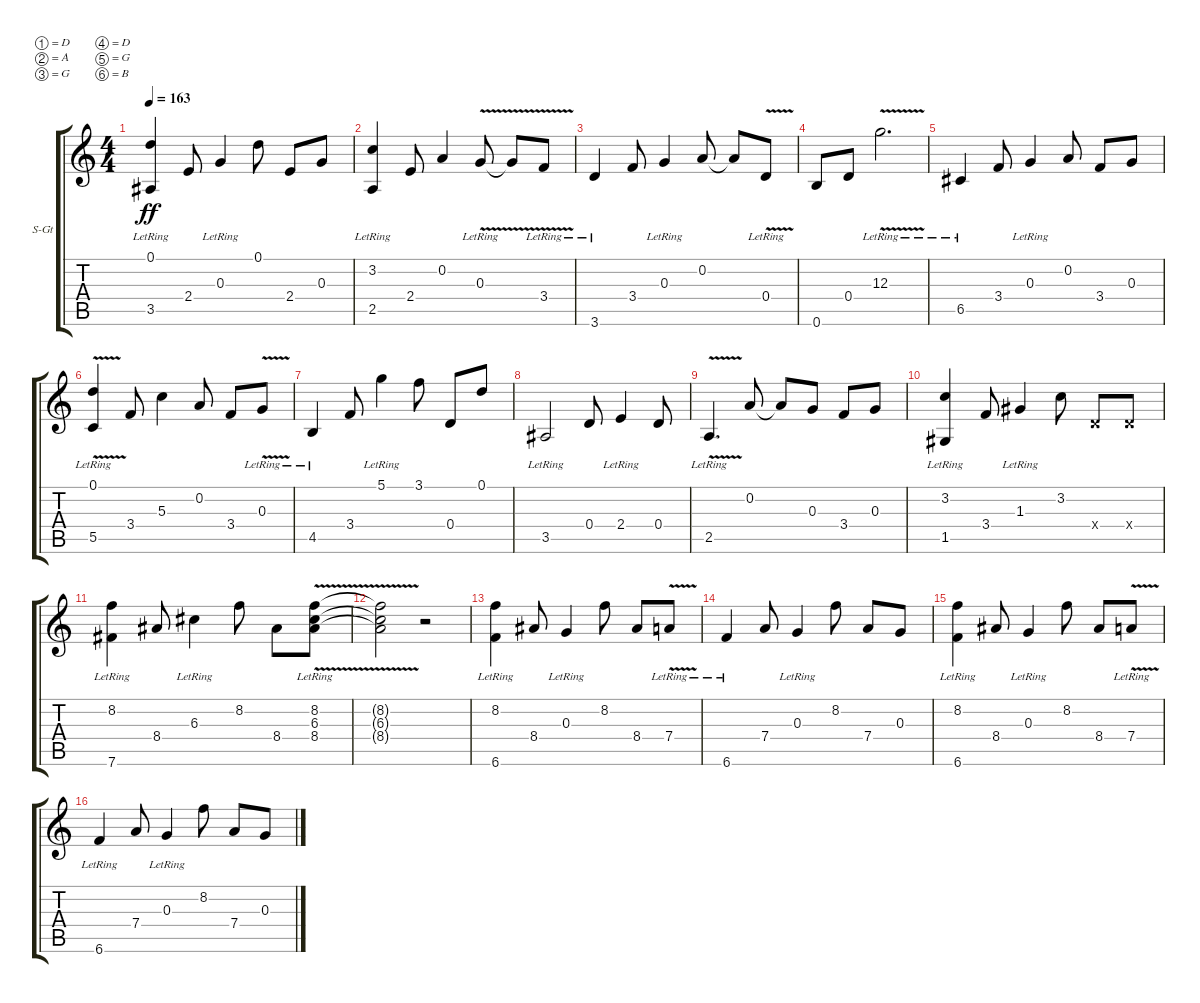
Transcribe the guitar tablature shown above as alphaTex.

\bracketExtendMode groupsimilarinstruments
\firstSystemTrackNameOrientation horizontal
\otherSystemsTrackNameOrientation horizontal
\track ("Doublage" "S-Gt") {instrument acousticgrandpiano}
\staff {score tabs}
\tuning (D4 A3 G3 D3 G2 B2)
\displaytranspose 12
\ts (4 4)
\tempo 163
\clef g2
\ks c
(0.1 3.5{lr}).4{dy ff} 2.4.8 0.3{lr}.4 0.1.8 2.4.8 0.3.8 |
(3.2{lr} 2.5).4 2.4.8 0.2.4 0.3{v lr}.8 0.3{t}.8 3.4{v lr}.8 |
3.6{lr}.4 3.4.8 0.3{lr}.4 0.2.8 0.2{t}.8 0.4{v lr}.8 |
0.6.8 0.4.8 12.3{v lr}.2{d} |
6.5{lr}.4 3.4.8 0.3{lr}.4 0.2.8 3.4.8 0.3.8 |
(0.1{v} 5.5{v lr}).4 3.4.8 5.3.4 0.2.8 3.4.8 0.3{v lr}.8 |
4.5{lr}.4 3.4.8 5.1{lr}.4 3.1.8 0.4.8 0.1.8 |
3.5{lr}.2 0.4.8 2.4{lr}.4 0.4.8 |
2.5{v lr}.4{d} 0.2.8 0.2{t}.8 0.3.8 3.4.8 0.3.8 |
(3.2 1.5{lr}).4 3.4.8 1.3{lr}.4 3.2.8 0.4{x}.8 0.4{x}.8 |
(8.2 7.6{lr}).4 8.4.8 6.3{lr}.4 8.2.8 8.4.8 (8.2{v lr} 6.3{v lr} 8.4{v lr}).8 |
(8.2{t} 6.3{t} 8.4{t}).2 r.2 |
(8.2 6.6{lr}).4 8.4.8 0.3{lr}.4 8.2.8 8.4.8 7.4{v lr}.8 |
6.6{lr}.4 7.4.8 0.3{lr}.4 8.2.8 7.4.8 0.3.8 |
(8.2 6.6{lr}).4 8.4.8 0.3{lr}.4 8.2.8 8.4.8 7.4{v lr}.8 |
6.6{lr}.4 7.4.8 0.3{lr}.4 8.2.8 7.4.8 0.3.8
